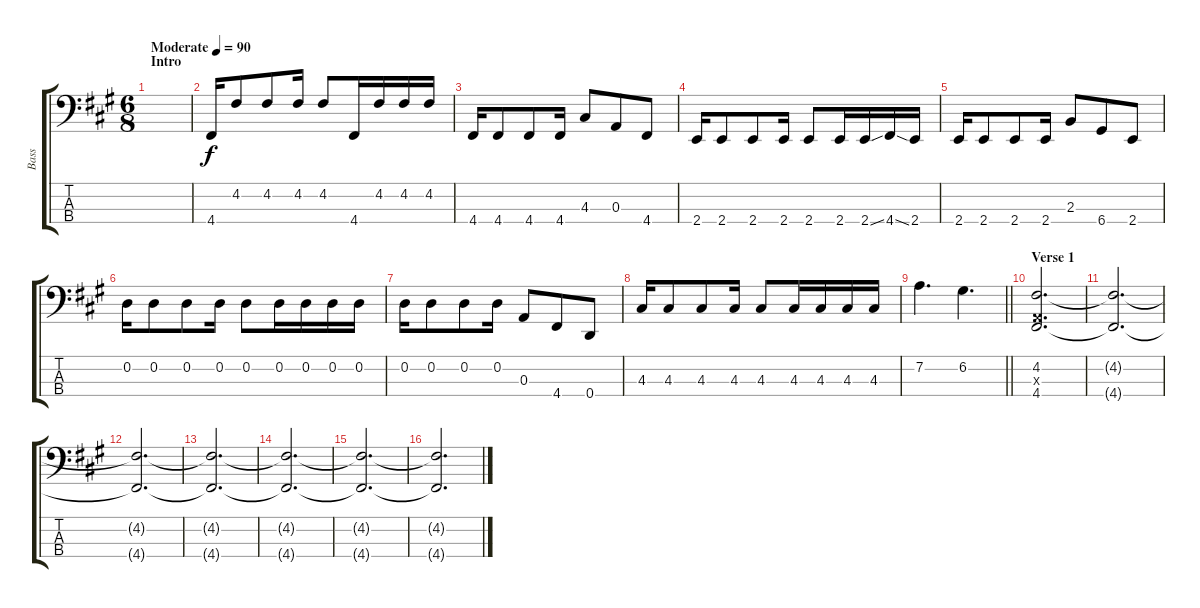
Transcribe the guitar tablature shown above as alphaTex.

\track ("Bass" "Bass") {instrument electricbassfinger}
\staff {score tabs}
\tuning (G2 D2 A1 D1) {hide}
\ts (6 8)
\section ("" "Intro")
\tempo (90 "Moderate")
\clef f4
\ks a
|
4.4.16 4.2.8 4.2.8 4.2.16 4.2.8 4.4.16 4.2.16 4.2.16 4.2.16 |
4.4.16 4.4.8 4.4.8 4.4.16 4.3.8 0.3.8 4.4.8 |
2.4.16 2.4.8 2.4.8 2.4.16 2.4.8 2.4.16 2.4{ss}.16 4.4{ss}.16 2.4.16 |
2.4.16 2.4.8 2.4.8 2.4.16 2.3.8 6.4.8 2.4.8 |
0.2.16 0.2.8 0.2.8 0.2.16 0.2.8 0.2.16 0.2.16 0.2.16 0.2.16 |
0.2.16 0.2.8 0.2.8 0.2.16 0.3.8 4.4.8 0.4.8 |
4.3.16 4.3.8 4.3.8 4.3.16 4.3.8 4.3.16 4.3.16 4.3.16 4.3.16 |
\barLineRight lightlight
7.2.4{d} 6.2.4{d} |
\section ("" "Verse 1")
(4.2 0.3{x} 4.4).2{d} |
(4.2{t} 4.4{t}).2{d} |
(4.2{t} 4.4{t}).2{d} |
(4.2{t} 4.4{t}).2{d} |
(4.2{t} 4.4{t}).2{d} |
(4.2{t} 4.4{t}).2{d} |
(4.2{t} 4.4{t}).2{d}
